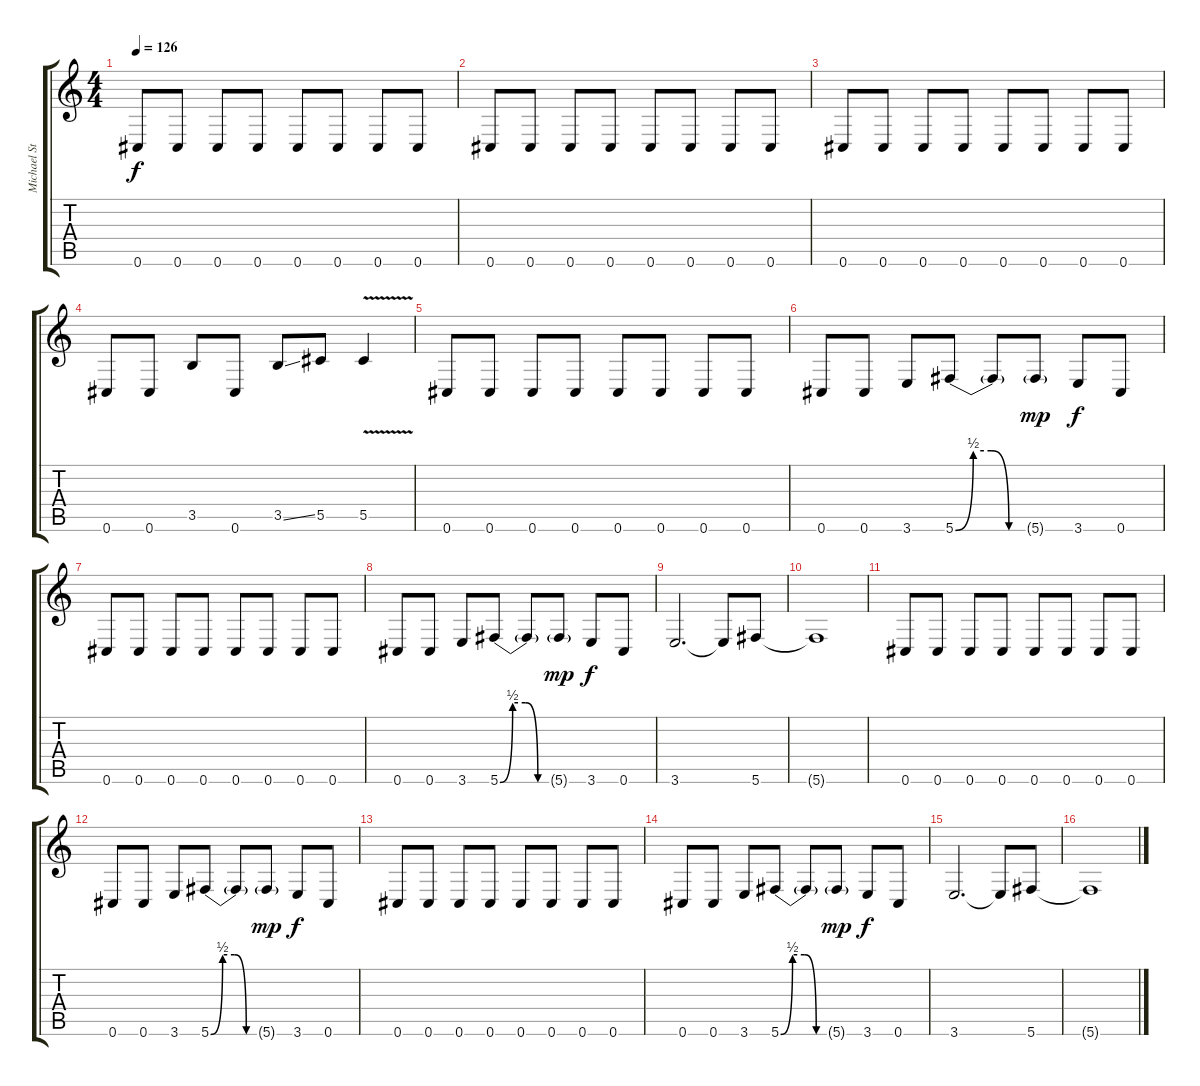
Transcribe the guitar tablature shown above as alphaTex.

\track ("Michael Starr - Bass" "Michael St") {instrument electricbasspick}
\staff {score tabs}
\tuning (Eb4 Bb3 Gb3 Db3 Ab2 Db2) {hide}
\ts (4 4)
\tempo 126
\clef g2
\ks c
0.6.8{dy f} 0.6.8 0.6.8 0.6.8 0.6.8 0.6.8 0.6.8 0.6.8 |
0.6.8 0.6.8 0.6.8 0.6.8 0.6.8 0.6.8 0.6.8 0.6.8 |
0.6.8 0.6.8 0.6.8 0.6.8 0.6.8 0.6.8 0.6.8 0.6.8 |
0.6.8 0.6.8 3.5.8 0.6.8 3.5{ss}.8 5.5.8 5.5{v}.4 |
0.6.8 0.6.8 0.6.8 0.6.8 0.6.8 0.6.8 0.6.8 0.6.8 |
0.6.8 0.6.8 3.6.8 5.6{be (custom 0 0 15 2 30 2 45 0 60 0)}.8 5.6{t}.8 5.6{g}.8{dy mp} 3.6.8{dy f} 0.6.8 |
0.6.8 0.6.8 0.6.8 0.6.8 0.6.8 0.6.8 0.6.8 0.6.8 |
0.6.8 0.6.8 3.6.8 5.6{be (custom 0 0 15 2 30 2 45 0 60 0)}.8 5.6{t}.8 5.6{g}.8{dy mp} 3.6.8{dy f} 0.6.8 |
3.6.2{d} 3.6{t}.8 5.6.8 |
5.6{t}.1 |
0.6.8 0.6.8 0.6.8 0.6.8 0.6.8 0.6.8 0.6.8 0.6.8 |
0.6.8 0.6.8 3.6.8 5.6{be (custom 0 0 15 2 30 2 45 0 60 0)}.8 5.6{t}.8 5.6{g}.8{dy mp} 3.6.8{dy f} 0.6.8 |
0.6.8 0.6.8 0.6.8 0.6.8 0.6.8 0.6.8 0.6.8 0.6.8 |
0.6.8 0.6.8 3.6.8 5.6{be (custom 0 0 15 2 30 2 45 0 60 0)}.8 5.6{t}.8 5.6{g}.8{dy mp} 3.6.8{dy f} 0.6.8 |
3.6.2{d} 3.6{t}.8 5.6.8 |
5.6{t}.1
